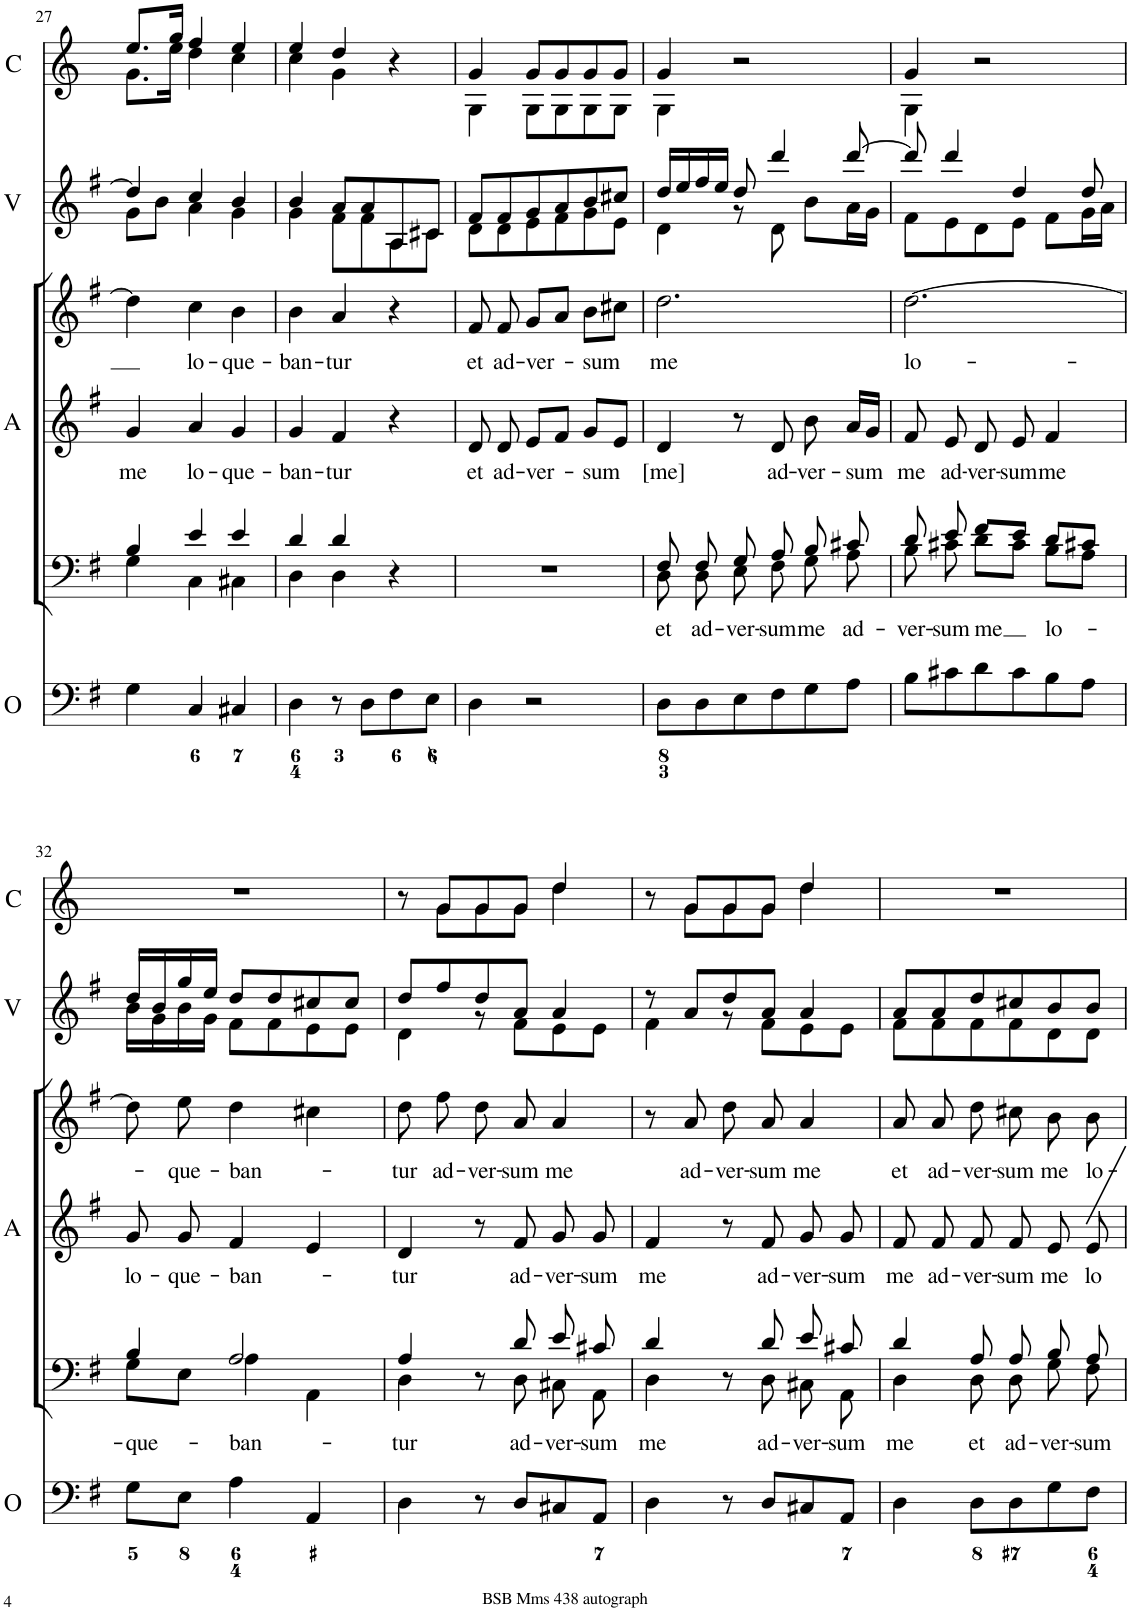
**kern	**kern	**kern	**kern	**text	**kern	**text	**kern	**text	**kern	**kern
*part8	*part7	*part6	*part5	*part5	*part4	*part4	*part3	*part3	*part2	*part1
*staff8	*staff7	*staff6	*staff5	*staff5	*staff4	*staff4	*staff3	*staff3	*staff2	*staff1
*I"Violin	*I"Violin	*I"Organo	*I"Bass	*	*I"Alto	*	*I"Soprano	*	*I"2 Violini	*I"2 Corni in G
*I'Vln.	*I'Vln.	*I'O	*	*	*I'A	*	*	*	*I'V	*I'C
!!LO:PB:g=z
*clefG2	*clefG2	*clefF4	*clefF4	*	*clefG2	*	*clefG2	*	*clefG2	*clefG2
*	*	*	*	*	*	*	*	*	*	*Trd3c5
*k[f#]	*k[f#]	*k[f#]	*k[f#]	*	*k[f#]	*	*k[f#]	*	*k[f#]	*k[]
*M3/4	*M3/4	*M3/4	*M3/4	*	*M3/4	*	*M3/4	*	*M3/4	*M3/4
=27	=27	=27	=27	=27	=27	=27	=27	=27	=27	=27
*	*	*	*^	*	*	*	*	*	*	*
!	!	!	!	!	!	!	!LO:LY:b	!	!	!	!
*	*	*	*	*	*	*	*	*	*	*^	*^
8g/L	4dd]	4G\	4B/	4G\	.	4g/	me	4dd\]	.	4dd/]	8g\L	8.ee/L	8.g\L
8b/J	.	.	.	.	.	.	.	.	.	.	8b\J	.	.
.	.	.	.	.	.	.	.	.	.	.	.	16gg/Jk	16ee\Jk
!	!	!	!	!	!	!	!LO:LY:b	!	!LO:LY:b	!	!	!	!
4a	4cc	4C/	4e/	4C\	.	4a/	lo-	4cc\	lo-	4cc/	4a\	4ff/	4dd\
!	!	!	!	!	!	!	!LO:LY:b	!	!LO:LY:b	!	!	!	!
4g	4b	4C#X/	4e/	4C#X\	.	4g/	-que-	4b\	-que-	4b/	4g\	4ee/	4cc\
=28	=28	=28	=28	=28	=28	=28	=28	=28	=28	=28	=28	=28	=28
!	!	!	!	!	!	!	!LO:LY:b	!	!LO:LY:b	!	!	!	!
4g	4b	4D\	4d/	4D\	.	4g/	-ban-	4b\	-ban-	4b/	4g\	4ee/	4cc\
!	!	!	!	!	!	!	!LO:LY:b	!	!LO:LY:b	!	!	!	!
8f#/L	8a/L	8r	4d/	4D\	.	4f#/	-tur	4a/	-tur	8a/L	8f#\L	4dd/	4g\
8f#/J	8a/J	8D\L	.	.	.	.	.	.	.	8a/	8f#\	.	.
8A/L	8A/L	8F#\	4r	4ryy	.	4r	.	4r	.	8A/	8A\	4r	4ryy
8c#X/J	8c#X/J	8E\J	.	.	.	.	.	.	.	8c#X/J	8c#\J	.	.
*	*	*	*v	*v	*	*	*	*	*	*	*	*	*
=29	=29	=29	=29	=29	=29	=29	=29	=29	=29	=29	=29	=29
!	!	!	!	!	!	!LO:LY:b	!	!LO:LY:b	!	!	!	!
8d/L	8f#/L	4D\	2.r	.	8d/	et	8f#/	et	8f#/L	8d\L	4g/	4G\
!	!	!	!	!	!	!LO:LY:b	!	!LO:LY:b	!	!	!	!
8d/J	8f#/J	.	.	.	8d/	ad-	8f#/	ad-	8f#/	8d\	.	.
!	!	!	!	!	!	!LO:LY:b	!	!LO:LY:b	!	!	!	!
8e/L	8g/L	2r	.	.	8e/L	-ver-	8g/L	-ver-	8g/	8e\	8g/L	8G\L
8f#/J	8a/J	.	.	.	8f#/J	.	8a/J	.	8a/	8f#\	8g/	8G\
!	!	!	!	!	!	!LO:LY:b	!	!LO:LY:b	!	!	!	!
8g/L	8b\L	.	.	.	8g/L	-sum	8b\L	-sum	8b/	8g\	8g/	8G\
8e/J	8cc#X\J	.	.	.	8e/J	.	8cc#X\J	.	8cc#X/J	8e\J	8g/J	8G\J
=30	=30	=30	=30	=30	=30	=30	=30	=30	=30	=30	=30	=30
*	*	*	*^	*	*	*	*	*	*	*	*	*
!	!	!	!	!	!LO:LY:b	!	!LO:LY:b	!	!LO:LY:b	!	!	!	!
4d	16dd\LL	8D\L	8F#/	8D\	et	4d/	[me]	2.dd\	me	16dd/LL	4d\	4g/	4G\
.	16ee\J	.	.	.	.	.	.	.	.	16ee/	.	.	.
!	!	!	!	!	!LO:LY:b	!	!	!	!	!	!	!	!
.	16ff#\L	8D\	8F#/	8D\	ad-	.	.	.	.	16ff#/	.	.	.
.	16ee\JJ	.	.	.	.	.	.	.	.	16ee/JJ	.	.	.
!	!	!	!	!	!LO:LY:b	!	!	!	!	!	!	!	!
8r	8dd	8E\	8G/	8E\	-ver-	8r	.	.	.	8dd/	8r	2r	2ryy
!	!	!	!	!	!LO:LY:b	!	!LO:LY:b	!	!	!	!	!	!
8d	4ddd	8F#\	8A/	8F#\	-sum	8d/	ad-	.	.	4ddd/	8d\	.	.
!	!	!	!	!	!LO:LY:b	!	!LO:LY:b	!	!	!	!	!	!
8b/L	.	8G\	8B/	8G\	me	8b\	-ver-	.	.	.	8b\L	.	.
!	!	!	!	!	!LO:LY:b	!	!LO:LY:b	!	!	!	!	!	!
16a/L	[8ddd	8A\J	8c#X/	8A\	ad-	16a/LL	-sum	.	.	[8ddd/	16a\L	.	.
16g/JJ	.	.	.	.	.	16g/JJ	.	.	.	.	16g\JJ	.	.
=31	=31	=31	=31	=31	=31	=31	=31	=31	=31	=31	=31	=31	=31
!	!	!	!	!	!LO:LY:b	!	!LO:LY:b	!	!LO:LY:b	!	!	!	!
8f#/L	8ddd]	8B\L	8d/	8B\	-ver-	8f#/	me	[2.dd\	lo-	8ddd/]	8f#\L	4g/	4G\
!	!	!	!	!	!LO:LY:b	!	!LO:LY:b	!	!	!	!	!	!
8e/J	4ddd	8c#X\	8e/	8c#X\	-sum	8e/	ad-	.	.	4ddd/	8e\	.	.
!	!	!	!	!	!LO:LY:b	!	!LO:LY:b	!	!	!	!	!	!
8d/L	.	8d\	8f#/L	8d\L	me	8d/	-ver-	.	.	.	8d\	2r	2ryy
!	!	!	!	!	!	!	!LO:LY:b	!	!	!	!	!	!
8e/J	4dd	8c#\	8e/J	8c#\J	.	8e/	-sum	.	.	4dd/	8e\J	.	.
!	!	!	!	!	!LO:LY:b	!	!LO:LY:b	!	!	!	!	!	!
8f#/L	.	8B\	8d/L	8B\L	lo-	4f#/	me	.	.	.	8f#\L	.	.
16g/L	8dd	8A\J	8c#X/J	8A\J	.	.	.	.	.	8dd/	16g\L	.	.
16a/JJ	.	.	.	.	.	.	.	.	.	.	16a\JJ	.	.
*	*	*	*	*	*	*	*	*	*	*	*	*v	*v
!!LO:LB:g=z
=32	=32	=32	=32	=32	=32	=32	=32	=32	=32	=32	=32	=32
!	!	!	!	!	!LO:LY:b	!	!LO:LY:b	!	!	!	!	!
16b/LL	16dd\LL	8G\L	4B/	8G\L	que-	8g/	lo-	8dd\]	.	16dd/LL	16b\LL	2.r
16g/J	16b\J	.	.	.	.	.	.	.	.	16b/	16g\	.
!	!	!	!	!	!	!	!LO:LY:b	!	!LO:LY:b	!	!	!
16b/L	16gg\L	8E\J	.	8E\J	.	8g/	-que-	8ee\	-que-	16gg/	16b\	.
16g/JJ	16ee\JJ	.	.	.	.	.	.	.	.	16ee/JJ	16g\JJ	.
!	!	!	!	!	!LO:LY:b	!	!LO:LY:b	!	!LO:LY:b	!	!	!
8f#/L	8dd\L	4A\	2A/	4A\	-ban-	4f#/	-ban-	4dd\	-ban-	8dd/L	8f#\L	.
8f#/J	8dd\J	.	.	.	.	.	.	.	.	8dd/	8f#\	.
8e/L	8cc#X\L	4AA/	.	4AA\	.	4e/	.	4cc#X\	.	8cc#X/	8e\	.
8e/J	8cc#\J	.	.	.	.	.	.	.	.	8cc#/J	8e\J	.
=33	=33	=33	=33	=33	=33	=33	=33	=33	=33	=33	=33	=33
!	!	!	!	!	!LO:LY:b	!	!LO:LY:b	!	!LO:LY:b	!	!	!
*	*	*	*	*	*	*	*	*	*	*	*	*^
4d	8dd\L	4D\	4A/	4D\	-tur	4d/	-tur	8dd\	-tur	8dd/L	4d\	8r	8ryy
!	!	!	!	!	!	!	!	!	!LO:LY:b	!	!	!	!
.	8ff#\J	.	.	.	.	.	.	8ff#\	ad-	8ff#/	.	8g/L	8g\L
!	!	!	!	!	!	!	!	!	!LO:LY:b	!	!	!	!
8r	8dd\L	8r	8r	8ryy	.	8r	.	8dd\	-ver-	8dd/	8r	8g/	8g\
!	!	!	!	!	!LO:LY:b	!	!LO:LY:b	!	!LO:LY:b	!	!	!	!
8f#	8a\J	8D/L	8d/	8D\	ad-	8f#/	ad-	8a/	-sum	8a/J	8f#\L	8g/J	8g\J
!	!	!	!	!	!LO:LY:b	!	!LO:LY:b	!	!LO:LY:b	!	!	!	!
8e/L	4a	8C#X/	8e/	8C#X\	-ver-	8g/	-ver-	4a/	me	4a/	8e\	4dd/	4dd\
!	!	!	!	!	!LO:LY:b	!	!LO:LY:b	!	!	!	!	!	!
8e/J	.	8AA/J	8c#X/	8AA\	-sum	8g/	-sum	.	.	.	8e\J	.	.
=34	=34	=34	=34	=34	=34	=34	=34	=34	=34	=34	=34	=34	=34
!	!	!	!	!	!LO:LY:b	!	!LO:LY:b	!	!	!	!	!	!
4f#	8r	4D\	4d/	4D\	me	4f#/	me	8r	.	8r	4f#\	8r	8ryy
!	!	!	!	!	!	!	!	!	!LO:LY:b	!	!	!	!
.	8a	.	.	.	.	.	.	8a/	ad-	8a/L	.	8g/L	8g\L
!	!	!	!	!	!	!	!	!	!LO:LY:b	!	!	!	!
8r	8dd\L	8r	8r	8ryy	.	8r	.	8dd\	-ver-	8dd/	8r	8g/	8g\
!	!	!	!	!	!LO:LY:b	!	!LO:LY:b	!	!LO:LY:b	!	!	!	!
8f#	8a\J	8D/L	8d/	8D\	ad-	8f#/	ad-	8a/	-sum	8a/J	8f#\L	8g/J	8g\J
!	!	!	!	!	!LO:LY:b	!	!LO:LY:b	!	!LO:LY:b	!	!	!	!
8e/L	4a	8C#X/	8e/	8C#X\	-ver-	8g/	-ver-	4a/	me	4a/	8e\	4dd/	4dd\
!	!	!	!	!	!LO:LY:b	!	!LO:LY:b	!	!	!	!	!	!
8e/J	.	8AA/J	8c#X/	8AA\	-sum	8g/	-sum	.	.	.	8e\J	.	.
*	*	*	*	*	*	*	*	*	*	*	*	*v	*v
=35	=35	=35	=35	=35	=35	=35	=35	=35	=35	=35	=35	=35
!	!	!	!	!	!LO:LY:b	!	!LO:LY:b	!	!LO:LY:b	!	!	!
8f#/L	8a/L	4D\	4d/	4D\	me	8f#/	me	8a/	et	8a/L	8f#\L	2.r
!	!	!	!	!	!	!	!LO:LY:b	!	!LO:LY:b	!	!	!
8f#/J	8a/J	.	.	.	.	8f#/	ad-	8a/	ad-	8a/	8f#\	.
!	!	!	!	!	!LO:LY:b	!	!LO:LY:b	!	!LO:LY:b	!	!	!
8f#/L	8dd\L	8D\L	8A/	8D\	et	8f#/	-ver-	8dd\	-ver-	8dd/	8f#\	.
!	!	!	!	!	!LO:LY:b	!	!LO:LY:b	!	!LO:LY:b	!	!	!
8f#/J	8cc#X\J	8D\	8A/	8D\	ad-	8f#/	-sum	8cc#X\	-sum	8cc#X/	8f#\	.
!	!	!	!	!	!LO:LY:b	!	!LO:LY:b	!	!LO:LY:b	!	!	!
8d/L	8b\L	8G\	8B/	8G\	-ver-	8e/	me	8b\	me	8b/	8d\	.
!	!	!	!	!	!LO:LY:b	!	!LO:LY:b	!	!LO:LY:b	!	!	!
8d/J	8b\J	8F#\J	8A/	8F#\	-sum	8e/	lo	8b\	lo-	8b/J	8d\J	.
*	*	*	*v	*v	*	*	*	*	*	*v	*v	*
=	=	=	=	=	=	=	=	=	=	=
*-	*-	*-	*-	*-	*-	*-	*-	*-	*-	*-
